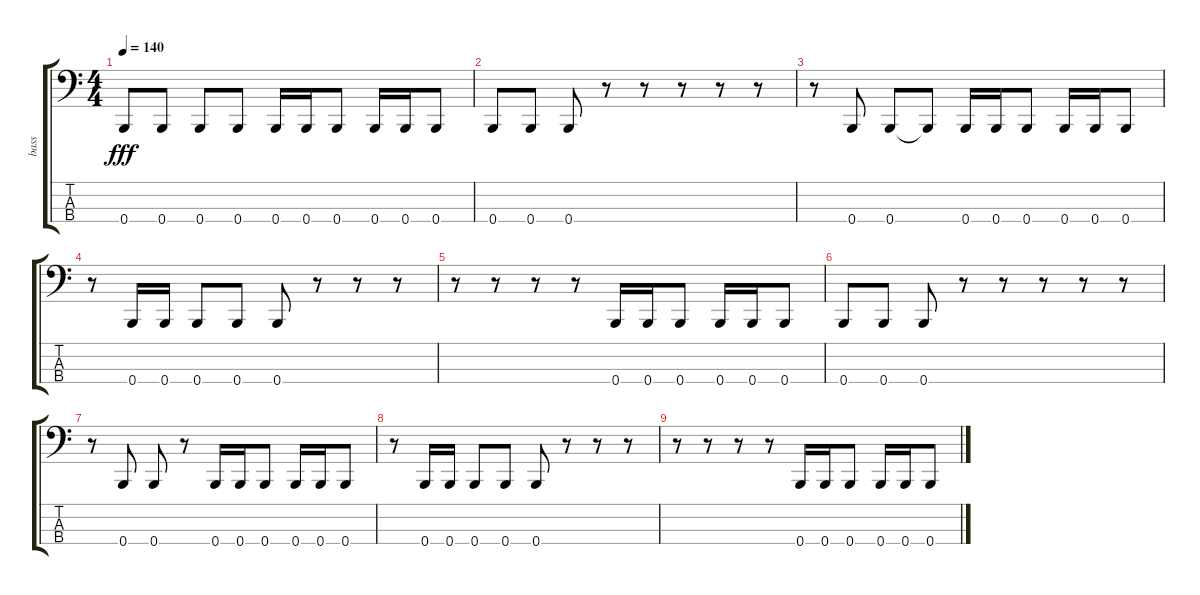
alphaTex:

\track ("bass" "bass") {instrument electricbasspick}
\staff {score tabs}
\tuning (E2 B1 Gb1 B0) {hide}
\ts (4 4)
\tempo 140
\clef f4
\ks c
0.4.8{dy fff} 0.4.8 0.4.8 0.4.8 0.4.16 0.4.16 0.4.8 0.4.16 0.4.16 0.4.8 |
0.4.8 0.4.8 0.4.8 r.8 r.8 r.8 r.8 r.8 |
r.8 0.4.8 0.4.8 0.4{t}.8 0.4.16 0.4.16 0.4.8 0.4.16 0.4.16 0.4.8 |
r.8 0.4.16 0.4.16 0.4.8 0.4.8 0.4.8 r.8 r.8 r.8 |
r.8 r.8 r.8 r.8 0.4.16 0.4.16 0.4.8 0.4.16 0.4.16 0.4.8 |
0.4.8 0.4.8 0.4.8 r.8 r.8 r.8 r.8 r.8 |
r.8 0.4.8 0.4.8 r.8 0.4.16 0.4.16 0.4.8 0.4.16 0.4.16 0.4.8 |
r.8 0.4.16 0.4.16 0.4.8 0.4.8 0.4.8 r.8 r.8 r.8 |
r.8 r.8 r.8 r.8 0.4.16 0.4.16 0.4.8 0.4.16 0.4.16 0.4.8
